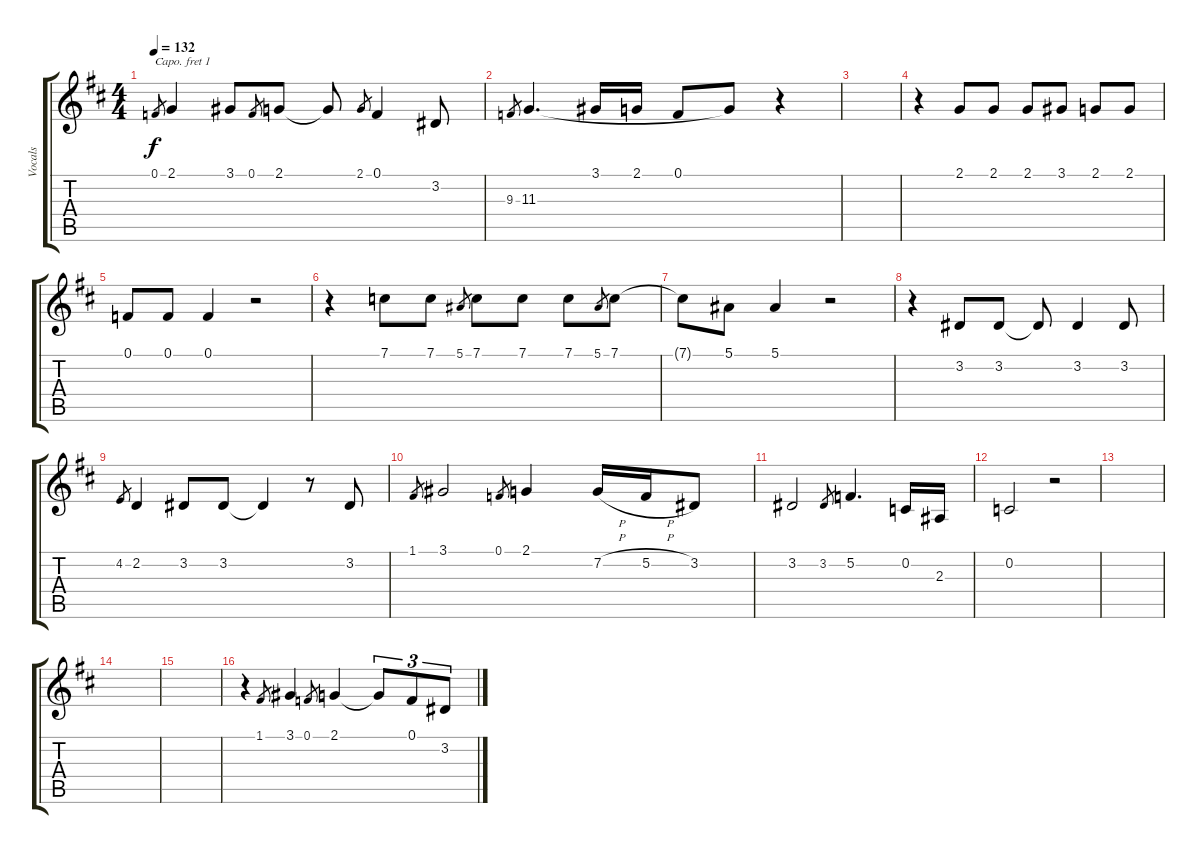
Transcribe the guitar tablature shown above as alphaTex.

\track ("Vocals" "Vocals") {instrument lead1square}
\staff {score tabs}
\capo 1
\tuning (E4 B3 G3 D3 A2 E2) {hide}
\ts (4 4)
\tempo 132
\clef g2
\ks d
0.1.8{gr dy f} 2.1.4 3.1.8 0.1.8{gr} 2.1.8 2.1{t}.8 2.1.8{gr} 0.1.4 3.2.8 |
9.3.8{gr} 11.3.4{d} 3.1.16 2.1.16 0.1.8 11.3{t}.8 r.4 |
|
r.4 2.1.8 2.1.8 2.1.8 3.1.8 2.1.8 2.1.8 |
0.1.8 0.1.8 0.1.4 r.2 |
r.4 7.1.8 7.1.8 5.1.8{gr} 7.1.8 7.1.8 7.1.8 5.1.8{gr} 7.1.8 |
7.1{t}.8 5.1.8 5.1.4 r.2 |
r.4 3.2.8 3.2.8 3.2{t}.8 3.2.4 3.2.8 |
4.2.8{gr} 2.2.4 3.2.8 3.2.8 3.2{t}.4 r.8 3.2.8 |
1.1.8{gr} 3.1.2 0.1.8{gr} 2.1.4 7.2{h}.16 5.2{h}.16 3.2.8 |
3.2.2 3.2.8{gr} 5.2.4{d} 0.2.16 2.3.16 |
0.2.2 r.2 |
|
|
|
r.4 1.1.8{gr} 3.1.4 0.1.8{gr} 2.1.4 2.1{t}.8{tu (3 2)} 0.1.8{tu (3 2)} 3.2.8{tu (3 2)}
